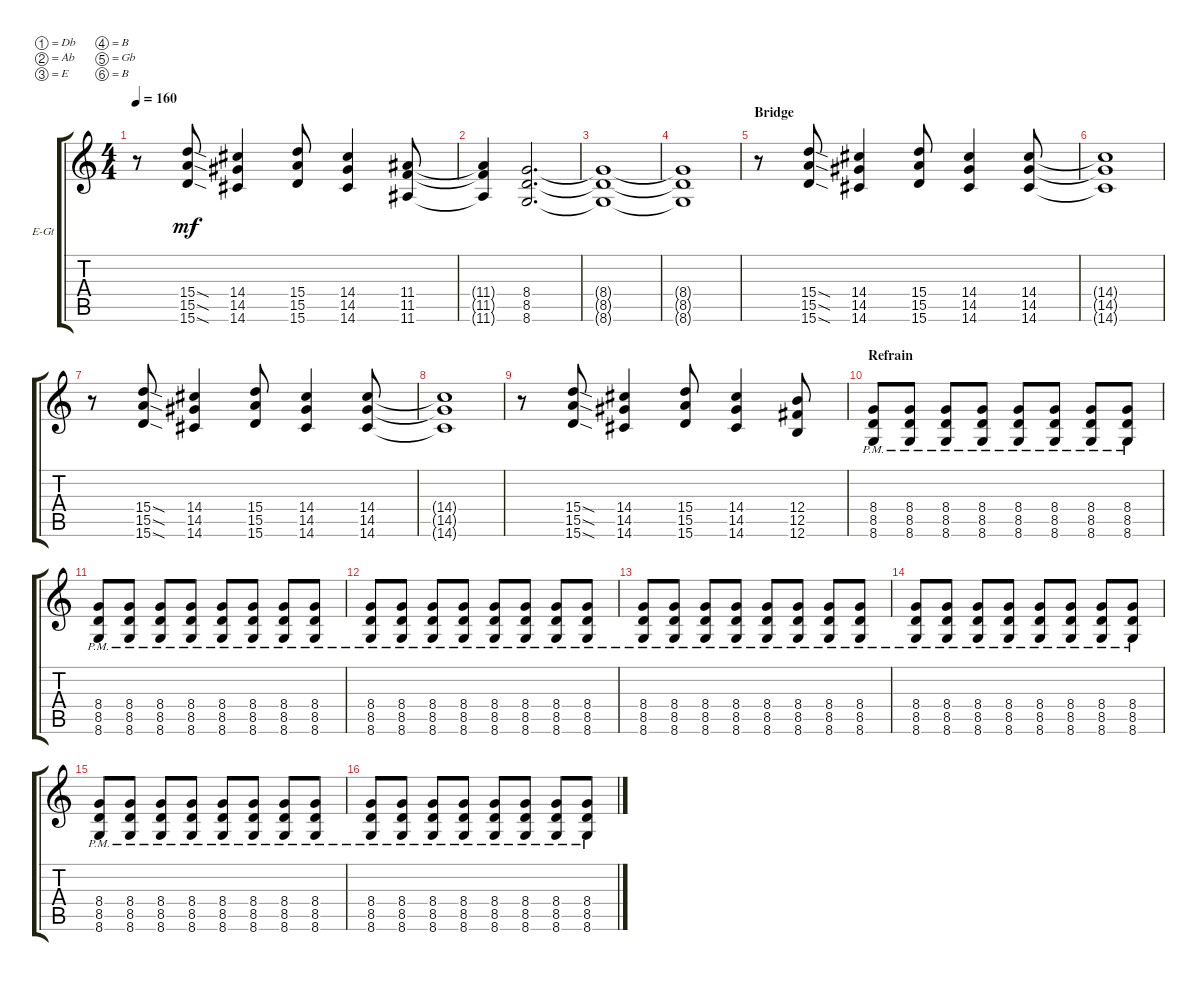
\defaultSystemsLayout 4
\bracketExtendMode groupsimilarinstruments
\firstSystemTrackNameOrientation horizontal
\otherSystemsTrackNameOrientation horizontal
\track ("Electric Guitar" "E-Gt") {instrument distortionguitar}
\staff {score tabs}
\tuning (Db4 Ab3 E3 B2 Gb2 B1)
\ts (4 4)
\tempo 160
\clef g2
\ks c
r.8{dy mf} (15.6{sod} 15.5{sod} 15.4{sod}).8 (14.4 14.5 14.6).4 (15.6 15.5 15.4).8 (14.4 14.5 14.6).4 (11.4 11.5 11.6).8 |
(11.4{t} 11.5{t} 11.6{t}).4 (8.4 8.5 8.6).2{d} |
(8.4{t} 8.5{t} 8.6{t}).1 |
(8.4{t} 8.5{t} 8.6{t}).1 |
\section ("" "Bridge")
r.8 (15.6{sod} 15.5{sod} 15.4{sod}).8 (14.4 14.5 14.6).4 (15.6 15.5 15.4).8 (14.4 14.5 14.6).4 (14.6 14.5 14.4).8 |
(14.6{t} 14.5{t} 14.4{t}).1 |
r.8 (15.6{sod} 15.5{sod} 15.4{sod}).8 (14.4 14.5 14.6).4 (15.6 15.5 15.4).8 (14.4 14.5 14.6).4 (14.6 14.5 14.4).8 |
(14.6{t} 14.5{t} 14.4{t}).1 |
r.8 (15.6{sod} 15.5{sod} 15.4{sod}).8 (14.4 14.5 14.6).4 (15.6 15.5 15.4).8 (14.4 14.5 14.6).4 (12.4 12.5 12.6).8 |
\section ("" "Refrain")
(8.4 8.5 8.6{pm}).8 (8.6 8.5 8.4{pm}).8 (8.4{pm} 8.5 8.6).8 (8.6 8.5 8.4{pm}).8 (8.4{pm} 8.5 8.6).8 (8.6 8.5 8.4{pm}).8 (8.4{pm} 8.5 8.6).8 (8.6 8.5 8.4{pm}).8 |
(8.4 8.5 8.6{pm}).8 (8.6 8.5 8.4{pm}).8 (8.4{pm} 8.5 8.6).8 (8.6 8.5 8.4{pm}).8 (8.4{pm} 8.5 8.6).8 (8.6 8.5 8.4{pm}).8 (8.4{pm} 8.5 8.6).8 (8.6 8.5 8.4{pm}).8 |
(8.4 8.5 8.6{pm}).8 (8.6 8.5 8.4{pm}).8 (8.4{pm} 8.5 8.6).8 (8.6 8.5 8.4{pm}).8 (8.4{pm} 8.5 8.6).8 (8.6 8.5 8.4{pm}).8 (8.4{pm} 8.5 8.6).8 (8.6 8.5 8.4{pm}).8 |
(8.4 8.5 8.6{pm}).8 (8.6 8.5 8.4{pm}).8 (8.4{pm} 8.5 8.6).8 (8.6 8.5 8.4{pm}).8 (8.4{pm} 8.5 8.6).8 (8.6 8.5 8.4{pm}).8 (8.4{pm} 8.5 8.6).8 (8.6 8.5 8.4{pm}).8 |
(8.4 8.5 8.6{pm}).8 (8.6 8.5 8.4{pm}).8 (8.4{pm} 8.5 8.6).8 (8.6 8.5 8.4{pm}).8 (8.4{pm} 8.5 8.6).8 (8.6 8.5 8.4{pm}).8 (8.4{pm} 8.5 8.6).8 (8.6 8.5 8.4{pm}).8 |
(8.4 8.5 8.6{pm}).8 (8.6 8.5 8.4{pm}).8 (8.4{pm} 8.5 8.6).8 (8.6 8.5 8.4{pm}).8 (8.4{pm} 8.5 8.6).8 (8.6 8.5 8.4{pm}).8 (8.4{pm} 8.5 8.6).8 (8.6 8.5 8.4{pm}).8 |
(8.4 8.5 8.6{pm}).8 (8.6 8.5 8.4{pm}).8 (8.4{pm} 8.5 8.6).8 (8.6 8.5 8.4{pm}).8 (8.4{pm} 8.5 8.6).8 (8.6 8.5 8.4{pm}).8 (8.4{pm} 8.5 8.6).8 (8.6 8.5 8.4{pm}).8
